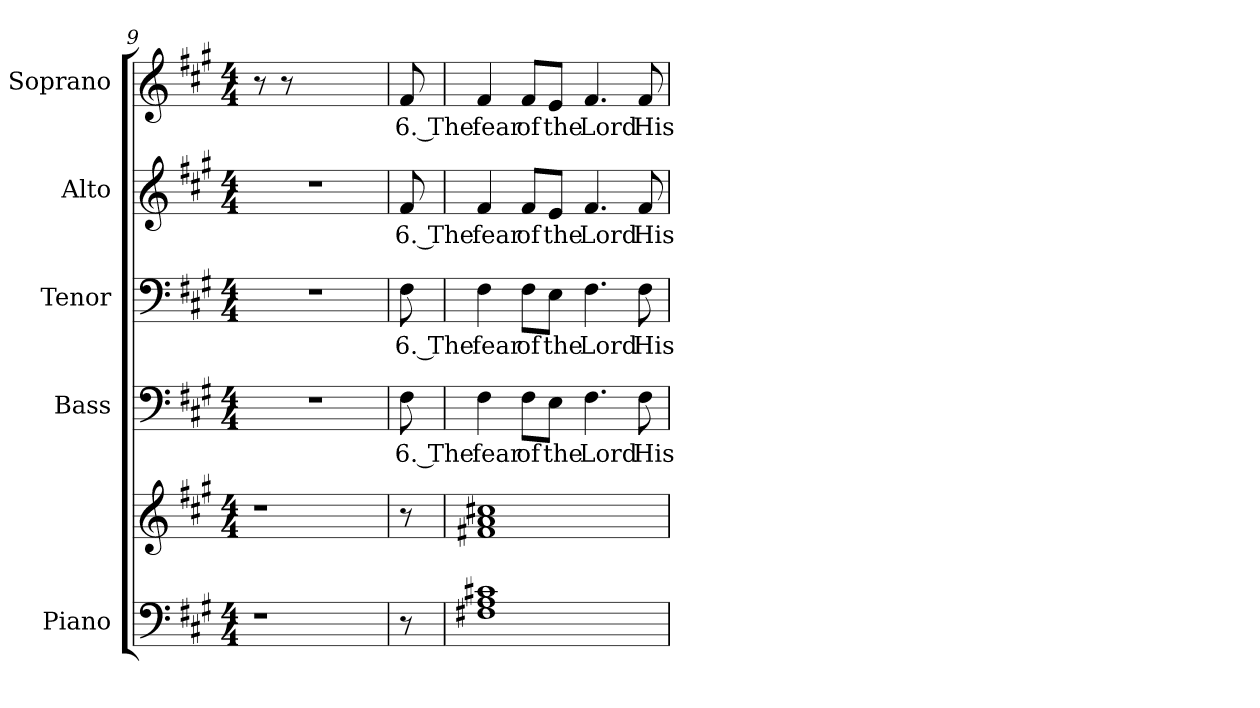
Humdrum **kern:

**kern	**kern	**kern	**text	**kern	**text	**kern	**text	**kern	**text
*part5	*part5	*part4	*part4	*part3	*part3	*part2	*part2	*part1	*part1
*staff6	*staff5	*staff4	*staff4	*staff3	*staff3	*staff2	*staff2	*staff1	*staff1
*I"Piano	*	*I"Bass	*	*I"Tenor	*	*I"Alto	*	*I"Soprano	*
*I'Pno.	*	*I'B.	*	*I'T.	*	*I'A.	*	*I'S.	*
*clefF4	*clefG2	*clefF4	*	*clefF4	*	*clefG2	*	*clefG2	*
*k[f#c#g#]	*k[f#c#g#]	*k[f#c#g#]	*	*k[f#c#g#]	*	*k[f#c#g#]	*	*k[f#c#g#]	*
*A:	*A:	*A:	*	*A:	*	*A:	*	*A:	*
*M4/4	*M4/4	*M4/4	*	*M4/4	*	*M4/4	*	*M4/4	*
=9	=9	=9	=9	=9	=9	=9	=9	=9	=9
!LO:N:vis=1	!LO:N:vis=1	!LO:N:vis=1	!	!LO:N:vis=1	!	!LO:N:vis=1	!	!	!
4r	4r	1r	.	1r	.	1r	.	8r	.
.	.	.	.	.	.	.	.	8r	.
2.ryy	2.ryy	.	.	.	.	.	.	2.ryy	.
!!LO:PB:g=z
=10	=10	=10	=10	=10	=10	=10	=10	=10	=10
!	!	!	!LO:LY:b:color=#000000	!	!	!	!	!	!
!	!	!	!	!	!LO:LY:b:color=#000000	!	!	!	!
!	!	!	!	!	!	!	!LO:LY:b:color=#000000	!	!
!	!	!	!	!	!	!	!	!	!LO:LY:b:color=#000000
8r	8r	8F#i\	6. The	8F#i\	6. The	8f#i/	6. The	8f#i/	6. The
=11	=11	=11	=11	=11	=11	=11	=11	=11	=11
!	!	!	!LO:LY:b:color=#000000	!	!	!	!	!	!
!	!	!	!	!	!LO:LY:b:color=#000000	!	!	!	!
!	!	!	!	!	!	!	!LO:LY:b:color=#000000	!	!
!	!	!	!	!	!	!	!	!	!LO:LY:b:color=#000000
1F#Xi 1Ai 1c#Xi	1f#Xi 1ai 1cc#Xi	4F#i\	fear	4F#i\	fear	4f#i/	fear	4f#i/	fear
!	!	!	!LO:LY:b:color=#000000	!	!	!	!	!	!
!	!	!	!	!	!LO:LY:b:color=#000000	!	!	!	!
!	!	!	!	!	!	!	!LO:LY:b:color=#000000	!	!
!	!	!	!	!	!	!	!	!	!LO:LY:b:color=#000000
.	.	8F#i\L	of	8F#i\L	of	8f#i/L	of	8f#i/L	of
!	!	!	!LO:LY:b:color=#000000	!	!	!	!	!	!
!	!	!	!	!	!LO:LY:b:color=#000000	!	!	!	!
!	!	!	!	!	!	!	!LO:LY:b:color=#000000	!	!
!	!	!	!	!	!	!	!	!	!LO:LY:b:color=#000000
.	.	8Ei\J	the	8Ei\J	the	8ei/J	the	8ei/J	the
!	!	!	!LO:LY:b:color=#000000	!	!	!	!	!	!
!	!	!	!	!	!LO:LY:b:color=#000000	!	!	!	!
!	!	!	!	!	!	!	!LO:LY:b:color=#000000	!	!
!	!	!	!	!	!	!	!	!	!LO:LY:b:color=#000000
.	.	4.F#i\	Lord	4.F#i\	Lord	4.f#i/	Lord	4.f#i/	Lord
!	!	!	!LO:LY:b:color=#000000	!	!	!	!	!	!
!	!	!	!	!	!LO:LY:b:color=#000000	!	!	!	!
!	!	!	!	!	!	!	!LO:LY:b:color=#000000	!	!
!	!	!	!	!	!	!	!	!	!LO:LY:b:color=#000000
.	.	8F#i\	His	8F#i\	His	8f#i/	His	8f#i/	His
=	=	=	=	=	=	=	=	=	=
*-	*-	*-	*-	*-	*-	*-	*-	*-	*-
